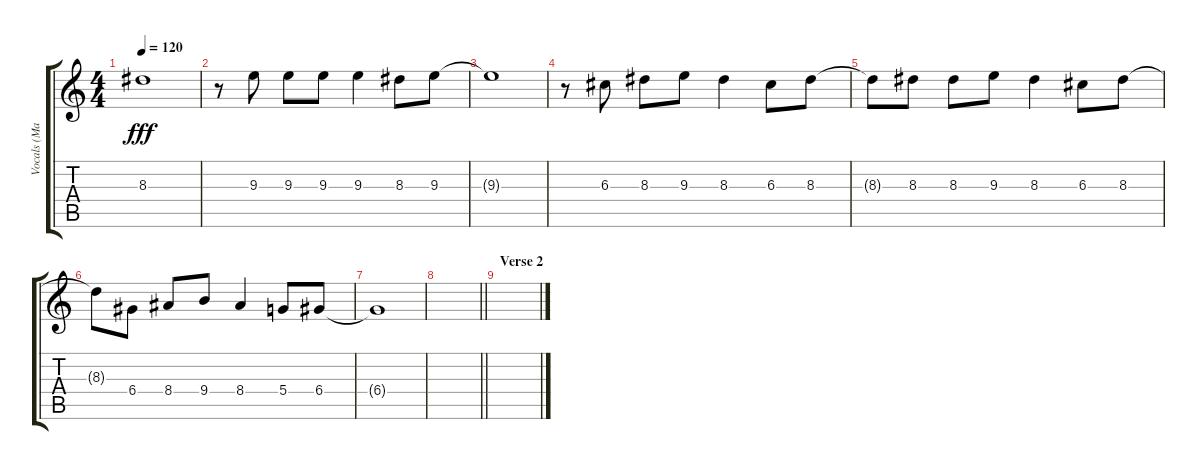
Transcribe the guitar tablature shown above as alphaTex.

\track ("Vocals (Mari)" "Vocals (Ma") {instrument overdrivenguitar}
\staff {score tabs}
\tuning (E4 B3 G3 D3 A2 E2) {hide}
\ts (4 4)
\tempo 120
\clef g2
\ks c
8.3{t}.1{dy fff} |
r.8 9.3.8 9.3.8 9.3.8 9.3.4 8.3.8 9.3.8 |
9.3{t}.1 |
r.8 6.3.8 8.3.8 9.3.8 8.3.4 6.3.8 8.3.8 |
8.3{t}.8 8.3.8 8.3.8 9.3.8 8.3.4 6.3.8 8.3.8 |
8.3{t}.8 6.4.8 8.4.8 9.4.8 8.4.4 5.4.8 6.4.8 |
6.4{t}.1 |
\barLineRight lightlight
|
\section ("" "Verse 2")
